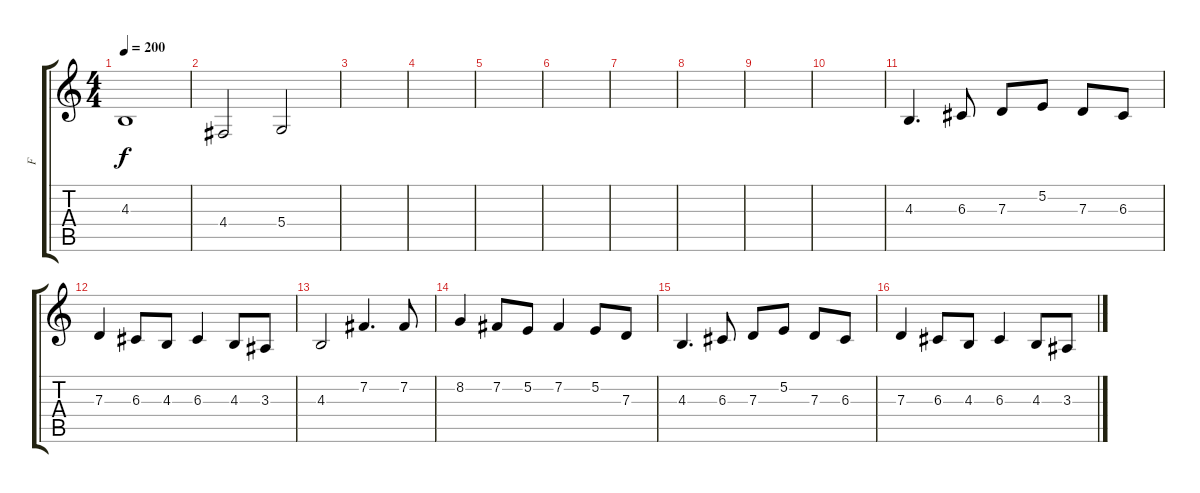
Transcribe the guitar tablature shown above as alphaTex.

\track ("F" "F") {instrument flute}
\staff {score tabs}
\tuning (E4 B3 G3 D3 A2 E2) {hide}
\ts (4 4)
\tempo 200
\clef g2
\ks c
4.3.1{dy f} |
4.4.2 5.4.2 |
|
|
|
|
|
|
|
|
4.3.4{d} 6.3.8 7.3.8 5.2.8 7.3.8 6.3.8 |
7.3.4 6.3.8 4.3.8 6.3.4 4.3.8 3.3.8 |
4.3.2 7.2.4{d} 7.2.8 |
8.2.4 7.2.8 5.2.8 7.2.4 5.2.8 7.3.8 |
4.3.4{d} 6.3.8 7.3.8 5.2.8 7.3.8 6.3.8 |
7.3.4 6.3.8 4.3.8 6.3.4 4.3.8 3.3.8
